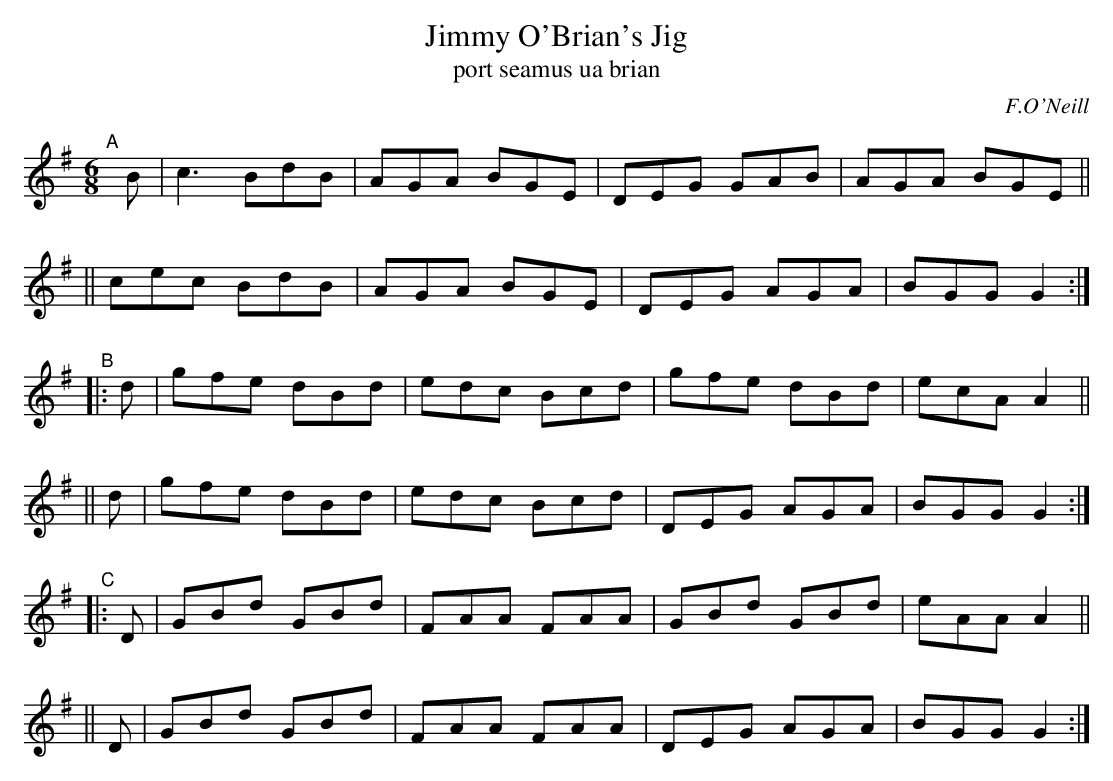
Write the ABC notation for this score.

X:1
T: Jimmy O'Brian's Jig
T: port seamus ua brian
O: F.O'Neill
M: 6/8
K: G
"^A"[|] B \
|  c3  BdB | AGA BGE | DEG GAB | AGA BGE ||
|| cec BdB | AGA BGE | DEG AGA | BGG G2  :|
"^B"\
|: d | gfe dBd | edc Bcd | gfe dBd | ecA A2 ||
|| d | gfe dBd | edc Bcd | DEG AGA | BGG G2  :|
"^C"\
|: D | GBd GBd | FAA FAA | GBd GBd | eAA A2 ||
|| D | GBd GBd | FAA FAA | DEG AGA | BGG G2  :|
